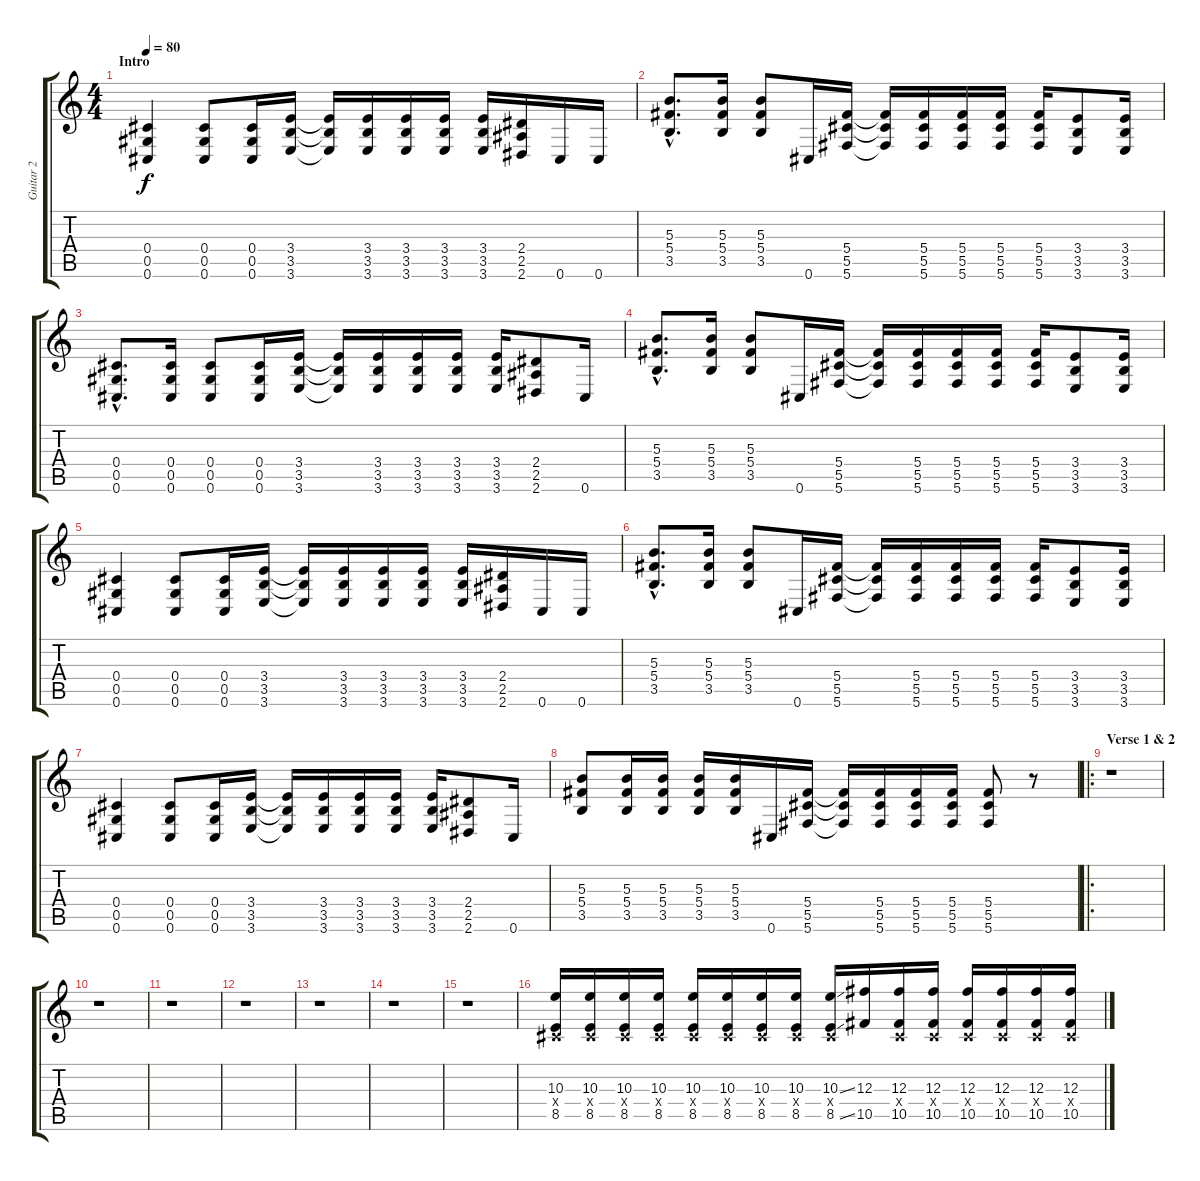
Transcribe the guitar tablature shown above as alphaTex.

\track ("Guitar 2" "Guitar 2") {instrument distortionguitar}
\staff {score tabs}
\tuning (Eb4 Bb3 Gb3 Db3 Ab2 Db2) {hide}
\ts (4 4)
\section ("" "Intro")
\tempo 80
\clef g2
\ks c
(0.4 0.5 0.6).4{dy f instrument distortionguitar} (0.4 0.5 0.6).8 (0.4 0.5 0.6).16 (3.4 3.5 3.6).16 (3.4{t} 3.5{t} 3.6{t}).16 (3.4 3.5 3.6).16 (3.4 3.5 3.6).16 (3.4 3.5 3.6).16 (3.4 3.5 3.6).16 (2.4 2.5 2.6).16 0.6.16 0.6.16 |
(5.3{hac} 5.4{hac} 3.5{hac}).8{d} (5.3 5.4 3.5).16 (5.3 5.4 3.5).8 0.6.16 (5.4 5.5 5.6).16 (5.4{t} 5.5{t} 5.6{t}).16 (5.4 5.5 5.6).16 (5.4 5.5 5.6).16 (5.4 5.5 5.6).16 (5.4 5.5 5.6).16 (3.4 3.5 3.6).8 (3.4 3.5 3.6).16 |
(0.4{hac} 0.5{hac} 0.6{hac}).8{d} (0.4 0.5 0.6).16 (0.4 0.5 0.6).8 (0.4 0.5 0.6).16 (3.4 3.5 3.6).16 (3.4{t} 3.5{t} 3.6{t}).16 (3.4 3.5 3.6).16 (3.4 3.5 3.6).16 (3.4 3.5 3.6).16 (3.4 3.5 3.6).16 (2.4 2.5 2.6).8 0.6.16 |
(5.3{hac} 5.4{hac} 3.5{hac}).8{d} (5.3 5.4 3.5).16 (5.3 5.4 3.5).8 0.6.16 (5.4 5.5 5.6).16 (5.4{t} 5.5{t} 5.6{t}).16 (5.4 5.5 5.6).16 (5.4 5.5 5.6).16 (5.4 5.5 5.6).16 (5.4 5.5 5.6).16 (3.4 3.5 3.6).8 (3.4 3.5 3.6).16 |
(0.4 0.5 0.6).4 (0.4 0.5 0.6).8 (0.4 0.5 0.6).16 (3.4 3.5 3.6).16 (3.4{t} 3.5{t} 3.6{t}).16 (3.4 3.5 3.6).16 (3.4 3.5 3.6).16 (3.4 3.5 3.6).16 (3.4 3.5 3.6).16 (2.4 2.5 2.6).16 0.6.16 0.6.16 |
(5.3{hac} 5.4{hac} 3.5{hac}).8{d} (5.3 5.4 3.5).16 (5.3 5.4 3.5).8 0.6.16 (5.4 5.5 5.6).16 (5.4{t} 5.5{t} 5.6{t}).16 (5.4 5.5 5.6).16 (5.4 5.5 5.6).16 (5.4 5.5 5.6).16 (5.4 5.5 5.6).16 (3.4 3.5 3.6).8 (3.4 3.5 3.6).16 |
(0.4 0.5 0.6).4 (0.4 0.5 0.6).8 (0.4 0.5 0.6).16 (3.4 3.5 3.6).16 (3.4{t} 3.5{t} 3.6{t}).16 (3.4 3.5 3.6).16 (3.4 3.5 3.6).16 (3.4 3.5 3.6).16 (3.4 3.5 3.6).16 (2.4 2.5 2.6).8 0.6.16 |
(5.3 5.4 3.5).8 (5.3 5.4 3.5).16 (5.3 5.4 3.5).16 (5.3 5.4 3.5).16 (5.3 5.4 3.5).16 0.6.16 (5.4 5.5 5.6).16 (5.4{t} 5.5{t} 5.6{t}).16 (5.4 5.5 5.6).16 (5.4 5.5 5.6).16 (5.4 5.5 5.6).16 (5.4 5.5 5.6).8 r.8 |
\ro
\section ("" "Verse 1 & 2")
r.1 |
r.1 |
r.1 |
r.1 |
r.1 |
r.1 |
r.1 |
(10.3 0.4{x} 8.5).16 (10.3 0.4{x} 8.5).16 (10.3 0.4{x} 8.5).16 (10.3 0.4{x} 8.5).16 (10.3 0.4{x} 8.5).16 (10.3 0.4{x} 8.5).16 (10.3 0.4{x} 8.5).16 (10.3 0.4{x} 8.5).16 (10.3{ss} 0.4{x} 8.5{ss}).16 (12.3 10.5).16 (12.3 0.4{x} 10.5).16 (12.3 0.4{x} 10.5).16 (12.3 0.4{x} 10.5).16 (12.3 0.4{x} 10.5).16 (12.3 0.4{x} 10.5).16 (12.3 0.4{x} 10.5).16
